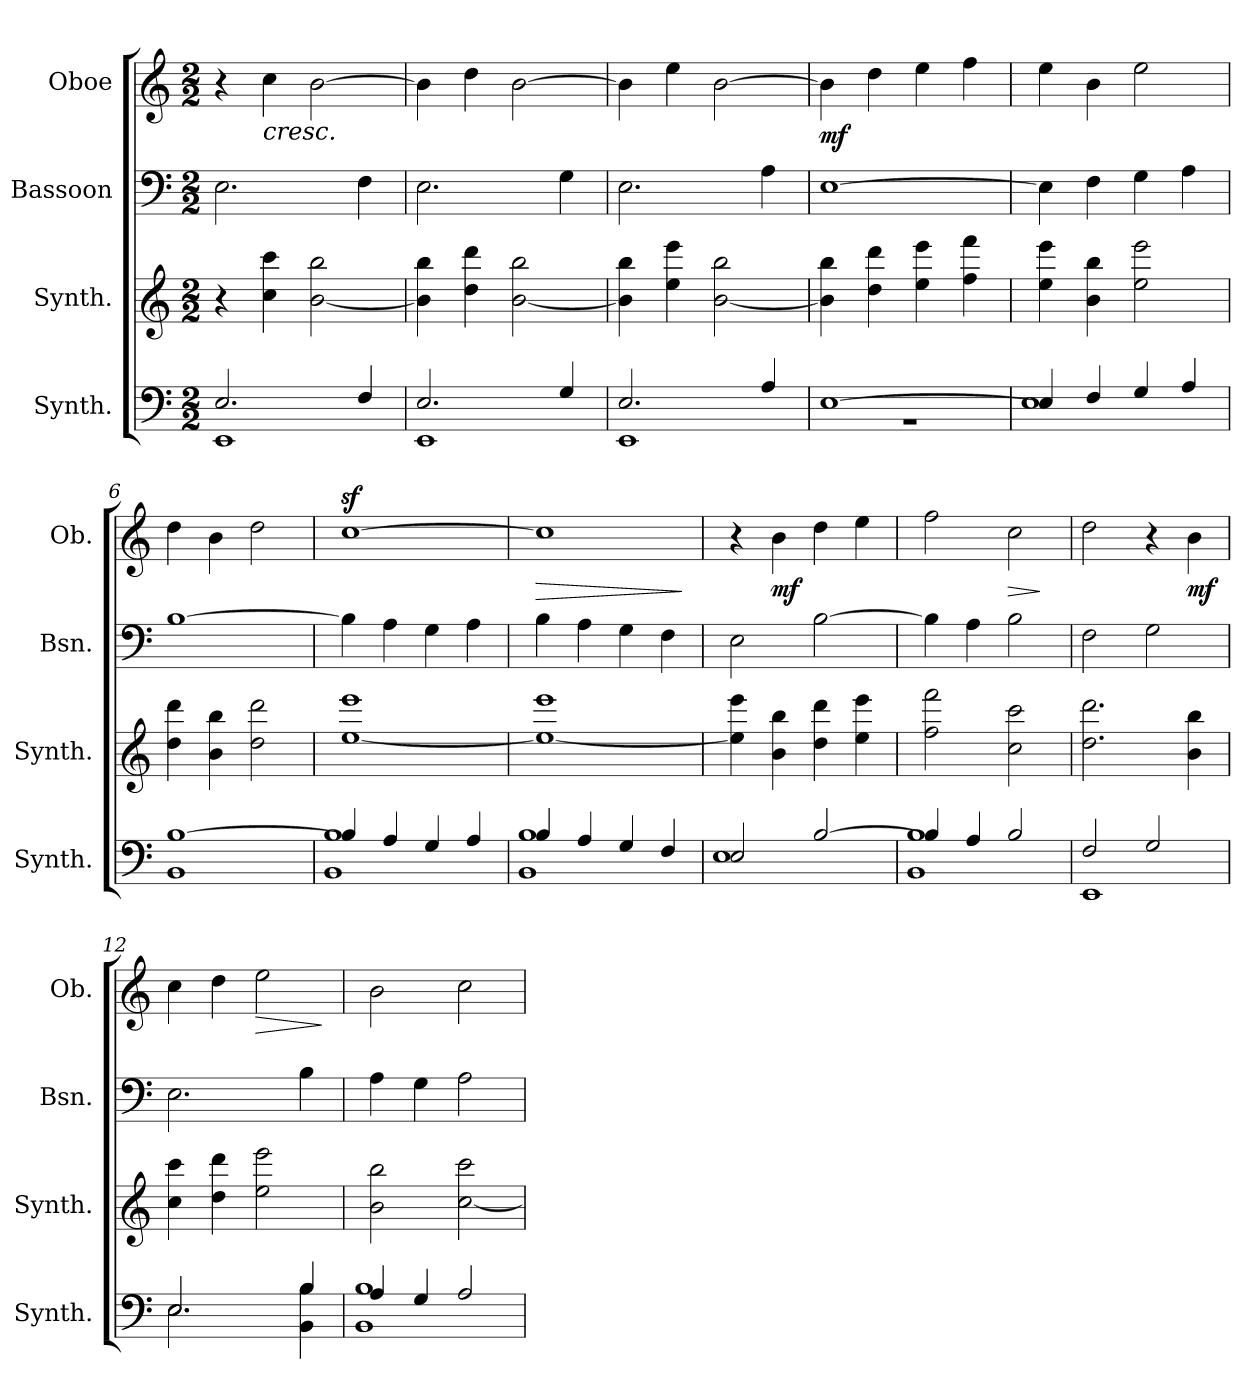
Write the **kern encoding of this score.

**kern	**kern	**kern	**kern	**dynam
*part4	*part3	*part2	*part1	*part1
*staff4	*staff3	*staff2	*staff1	*staff1
*I"Synth.	*I"Synth.	*I"Bassoon	*I"Oboe	*
*I'Synth.	*I'Synth.	*I'Bsn.	*I'Ob.	*
*clefF4	*clefG2	*clefF4	*clefG2	*
*k[]	*k[]	*k[]	*k[]	*
*M2/2	*M2/2	*M2/2	*M2/2	*
=1	=1	=1	=1	=1
*^	*	*	*	*
!	!	!	!	!LO:TX:a:B:t=Calmo	!
*	*	*	*	*^	*
2.E/	1EE	4r	2.E\	4r	2.ryy	.
!	!	!	!	!LO:TX:b:i:t=cresc.	!	!
!	!	!	!	!	!	!LO:DY:b
!	!	!	!	!	!	!LO:DY:n=1:b
.	.	4cc\ 4ccc\	.	4cc\	.	p other-dynamics
.	.	[2b\ 2bb\	.	[2b\	.	.
*	*	*	*	*MM72	*	*
4F/	.	.	4F\	.	4ryy	.
=2	=2	=2	=2	=2	=2	=2
2.E/	1EE	4b\] 4bb\	2.E\	4b\]	2.ryy	.
*	*	*	*	*MM80	*	*
.	.	4dd\ 4ddd\	.	4dd\	.	.
.	.	[2b\ 2bb\	.	[2b\	.	.
*	*	*	*	*MM72	*	*
4G/	.	.	4G\	.	4ryy	.
=3	=3	=3	=3	=3	=3	=3
2.E/	1EE	4b\] 4bb\	2.E\	4b\]	2.ryy	.
*	*	*	*	*MM80	*	*
.	.	4ee\ 4eee\	.	4ee\	.	.
.	.	[2b\ 2bb\	.	[2b\	.	.
*	*	*	*	*MM72	*	*
4A/	.	.	4A\	.	4ryy	.
*	*	*	*	*v	*v	*
=4	=4	=4	=4	=4	=4
*	*	*	*	*MM60	*
*	*	*	*	*^	*
!	!	!	!	!	!	!LO:DY:b
*	*	*	*	*v	*v	*
[1E	1r	4b\] 4bb\	[1E	4b\]	mf
*	*	*	*	*MM80	*
.	.	4dd\ 4ddd\	.	4dd\	.
.	.	4ee\ 4eee\	.	4ee\	.
.	.	4ff\ 4fff\	.	4ff\	.
=5	=5	=5	=5	=5	=5
4E/]	1E	4ee\ 4eee\	4E\]	4ee\	.
4F/	.	4b\ 4bb\	4F\	4b\	.
*	*	*	*	*MM77	*
4G/	.	2ee\ 2eee\	4G\	2ee\	.
4A/	.	.	4A\	.	.
=6	=6	=6	=6	=6	=6
[1B	1BB	4dd\ 4ddd\	[1B	4dd\	.
*	*	*	*	*MM80	*
.	.	4b\ 4bb\	.	4b\	.
.	.	2dd\ 2ddd\	.	2dd\	.
!!LO:LB:g=z
=7	=7	=7	=7	=7	=7
*	*	*	*	*^	*
4B/]	1BB 1B	[1ee 1eee	4B\]	[1ccz>	2ryy	.
4A/	.	.	4A\	.	.	.
*	*	*	*	*MM75	*	*
4G/	.	.	4G\	.	2ryy	.
4A/	.	.	4A\	.	.	.
=8	=8	=8	=8	=8	=8	=8
!	!	!	!	!	!	!LO:HP:b
4B/	1BB 1B	1ee_ 1eee	4B\	1cc]	2ryy	>
4A/	.	.	4A\	.	.	.
*	*	*	*	*MM80	*	*
4G/	.	.	4G\	.	2ryy	.
4F/	.	.	4F\	.	.	.
*v	*v	*	*	*	*	*
.	.	.	.	.	]
*	*	*	*v	*v	*
=9	=9	=9	=9	=9
*^	*	*	*	*
2E/	1E	4ee\] 4eee\	2E\	4r	.
!	!	!	!	!	!LO:DY:b
.	.	4b\ 4bb\	.	4b\	mf
[2B/	.	4dd\ 4ddd\	[2B\	4dd\	.
.	.	4ee\ 4eee\	.	4ee\	.
=10	=10	=10	=10	=10	=10
4B/]	1BB 1B	2ff\ 2fff\	4B\]	2ff\	.
4A/	.	.	4A\	.	.
!	!	!	!	!	!LO:HP:b
2B/	.	2cc\ 2ccc\	2B\	2cc\	>
*v	*v	*	*	*	*
.	.	.	.	]
=11	=11	=11	=11	=11
*^	*	*	*	*
2F/	1EE	2.dd\ 2.ddd\	2F\	2dd\	.
2G/	.	.	2G\	4r	.
!	!	!	!	!	!LO:DY:b
.	.	4b\ 4bb\	.	4b\	mf
=12	=12	=12	=12	=12	=12
2.E/	2.E\	4cc\ 4ccc\	2.E\	4cc\	.
.	.	4dd\ 4ddd\	.	4dd\	.
!	!	!	!	!	!LO:HP:b
.	.	2ee\ 2eee\	.	2ee\	>
4B/	4BB\ 4B\	.	4B\	.	.
*v	*v	*	*	*	*
.	.	.	.	]
!!LO:LB:g=z
=13	=13	=13	=13	=13
*^	*	*	*	*
4A/	1BB 1B	2b\ 2bb\	4A\	2b\	.
4G/	.	.	4G\	.	.
2A/	.	[2cc\ 2ccc\	2A\	2cc\	.
*v	*v	*	*	*	*
=	=	=	=	=
*-	*-	*-	*-	*-
